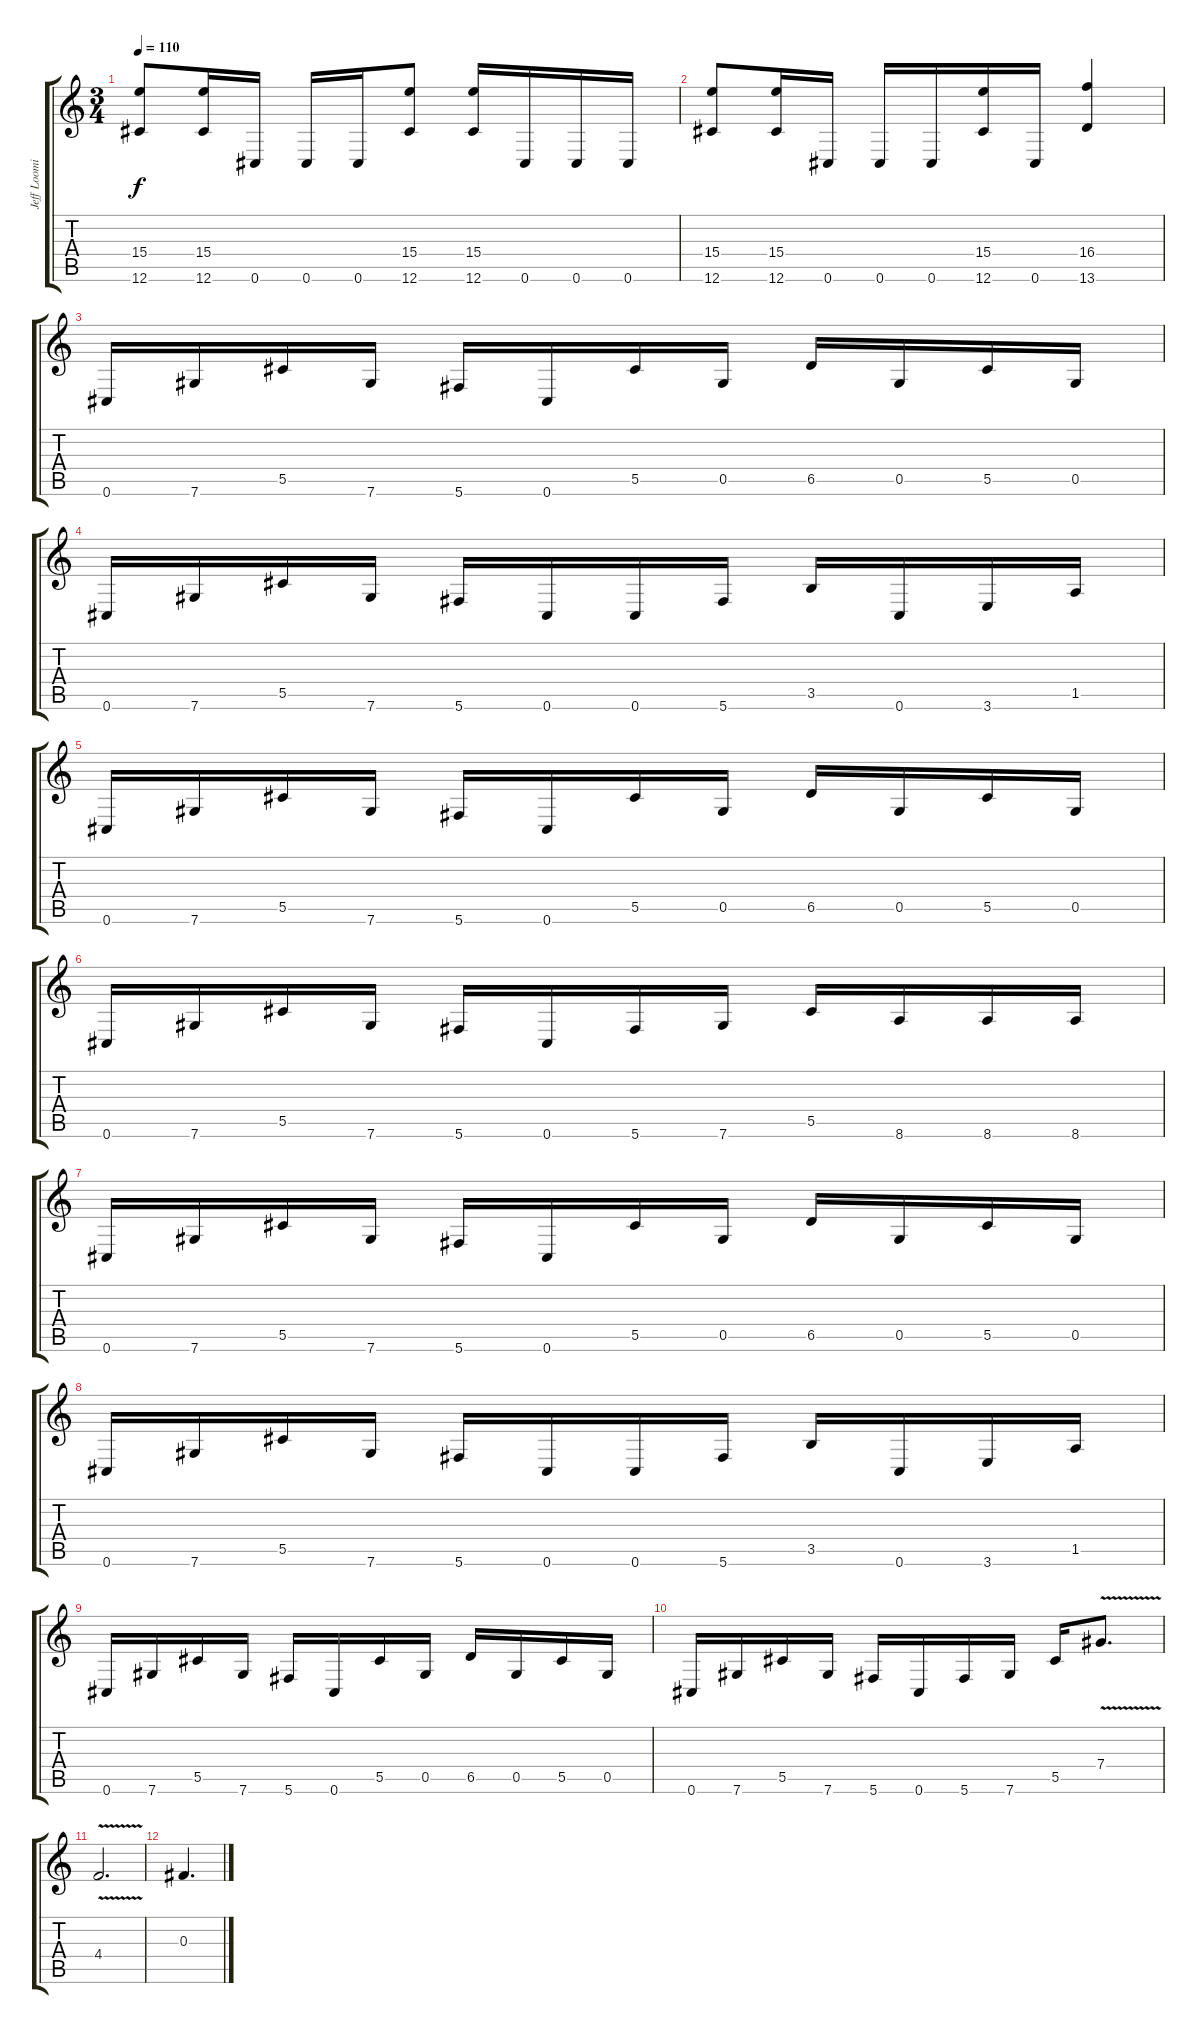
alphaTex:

\track ("Jeff Loomis Lead" "Jeff Loomi") {instrument distortionguitar}
\staff {score tabs}
\tuning (Eb4 Bb3 Gb3 Db3 Ab2 Db2) {hide}
\ts (3 4)
\tempo 110
\clef g2
\ks c
(15.4 12.6).8{dy f} (15.4 12.6).16 0.6.16 0.6.16 0.6.16 (15.4 12.6).8 (15.4 12.6).16 0.6.16 0.6.16 0.6.16 |
(15.4 12.6).8 (15.4 12.6).16 0.6.16 0.6.16 0.6.16 (15.4 12.6).16 0.6.16 (16.4 13.6).4 |
0.6.16 7.6.16 5.5.16 7.6.16 5.6.16 0.6.16 5.5.16 0.5.16 6.5.16 0.5.16 5.5.16 0.5.16 |
0.6.16 7.6.16 5.5.16 7.6.16 5.6.16 0.6.16 0.6.16 5.6.16 3.5.16 0.6.16 3.6.16 1.5.16 |
0.6.16 7.6.16 5.5.16 7.6.16 5.6.16 0.6.16 5.5.16 0.5.16 6.5.16 0.5.16 5.5.16 0.5.16 |
0.6.16 7.6.16 5.5.16 7.6.16 5.6.16 0.6.16 5.6.16 7.6.16 5.5.16 8.6.16 8.6.16 8.6.16 |
0.6.16 7.6.16 5.5.16 7.6.16 5.6.16 0.6.16 5.5.16 0.5.16 6.5.16 0.5.16 5.5.16 0.5.16 |
0.6.16 7.6.16 5.5.16 7.6.16 5.6.16 0.6.16 0.6.16 5.6.16 3.5.16 0.6.16 3.6.16 1.5.16 |
0.6.16 7.6.16 5.5.16 7.6.16 5.6.16 0.6.16 5.5.16 0.5.16 6.5.16 0.5.16 5.5.16 0.5.16 |
0.6.16 7.6.16 5.5.16 7.6.16 5.6.16 0.6.16 5.6.16 7.6.16 5.5.16 7.4{v}.8{d} |
4.4{v}.2{d volume 14} |
0.3.4{d}
